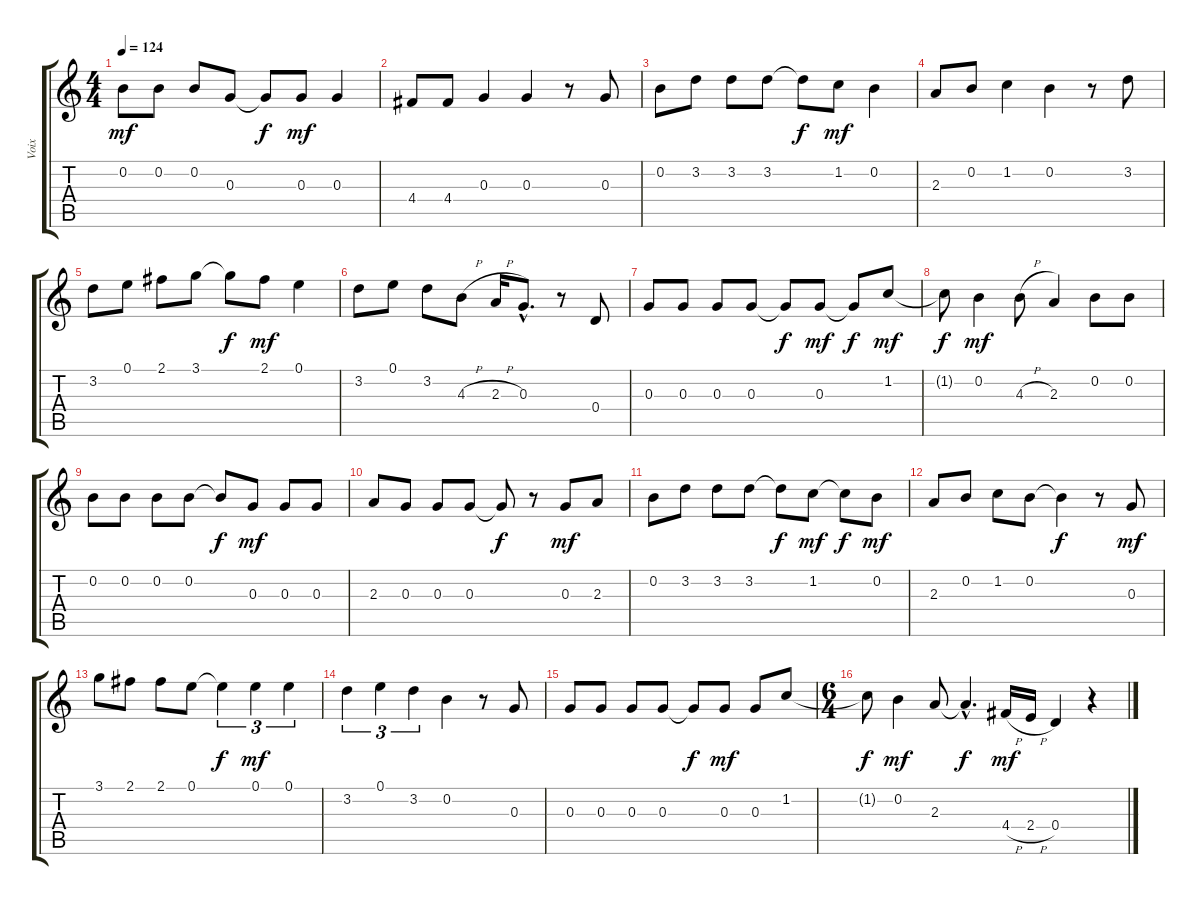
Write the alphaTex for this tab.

\track ("Voix" "Voix") {instrument acousticguitarnylon}
\staff {score tabs}
\tuning (E4 B3 G3 D3 A2 E2) {hide}
\ts (4 4)
\tempo 124
\clef g2
\ks c
0.2.8{dy mf} 0.2.8 0.2.8 0.3.8 0.3{t}.8{dy f} 0.3.8{dy mf} 0.3.4 |
4.4.8 4.4.8 0.3.4 0.3.4 r.8 0.3.8 |
0.2.8 3.2.8 3.2.8 3.2.8 3.2{t}.8{dy f} 1.2.8{dy mf} 0.2.4 |
2.3.8 0.2.8 1.2.4 0.2.4 r.8 3.2.8 |
3.2.8 0.1.8 2.1.8 3.1.8 3.1{t}.8{dy f} 2.1.8{dy mf} 0.1.4 |
3.2.8 0.1.8 3.2.8 4.3{h}.8 2.3{h}.16 0.3{hac}.8{d} r.8 0.4.8 |
0.3.8 0.3.8 0.3.8 0.3.8 0.3{t}.8{dy f} 0.3.8{dy mf} 0.3{t}.8{dy f} 1.2.8{dy mf} |
1.2{t}.8{dy f} 0.2.4{dy mf} 4.3{h}.8 2.3.4 0.2.8 0.2.8 |
0.2.8 0.2.8 0.2.8 0.2.8 0.2{t}.8{dy f} 0.3.8{dy mf} 0.3.8 0.3.8 |
2.3.8 0.3.8 0.3.8 0.3.8 0.3{t}.8{dy f} r.8 0.3.8{dy mf} 2.3.8 |
0.2.8 3.2.8 3.2.8 3.2.8 3.2{t}.8{dy f} 1.2.8{dy mf} 1.2{t}.8{dy f} 0.2.8{dy mf} |
2.3.8 0.2.8 1.2.8 0.2.8 0.2{t}.4{dy f} r.8 0.3.8{dy mf} |
3.1.8 2.1.8 2.1.8 0.1.8 0.1{t}.4{tu (3 2) dy f} 0.1.4{tu (3 2) dy mf} 0.1.4{tu (3 2)} |
3.2.4{tu (3 2)} 0.1.4{tu (3 2)} 3.2.4{tu (3 2)} 0.2.4 r.8 0.3.8 |
0.3.8 0.3.8 0.3.8 0.3.8 0.3{t}.8{dy f} 0.3.8{dy mf} 0.3.8 1.2.8 |
\ts (6 4)
1.2{t}.8{dy f} 0.2.4{dy mf} 2.3.8 2.3{hac t}.4{d dy f} 4.4{h}.16{dy mf} 2.4{h}.16 0.4.4 r.4
